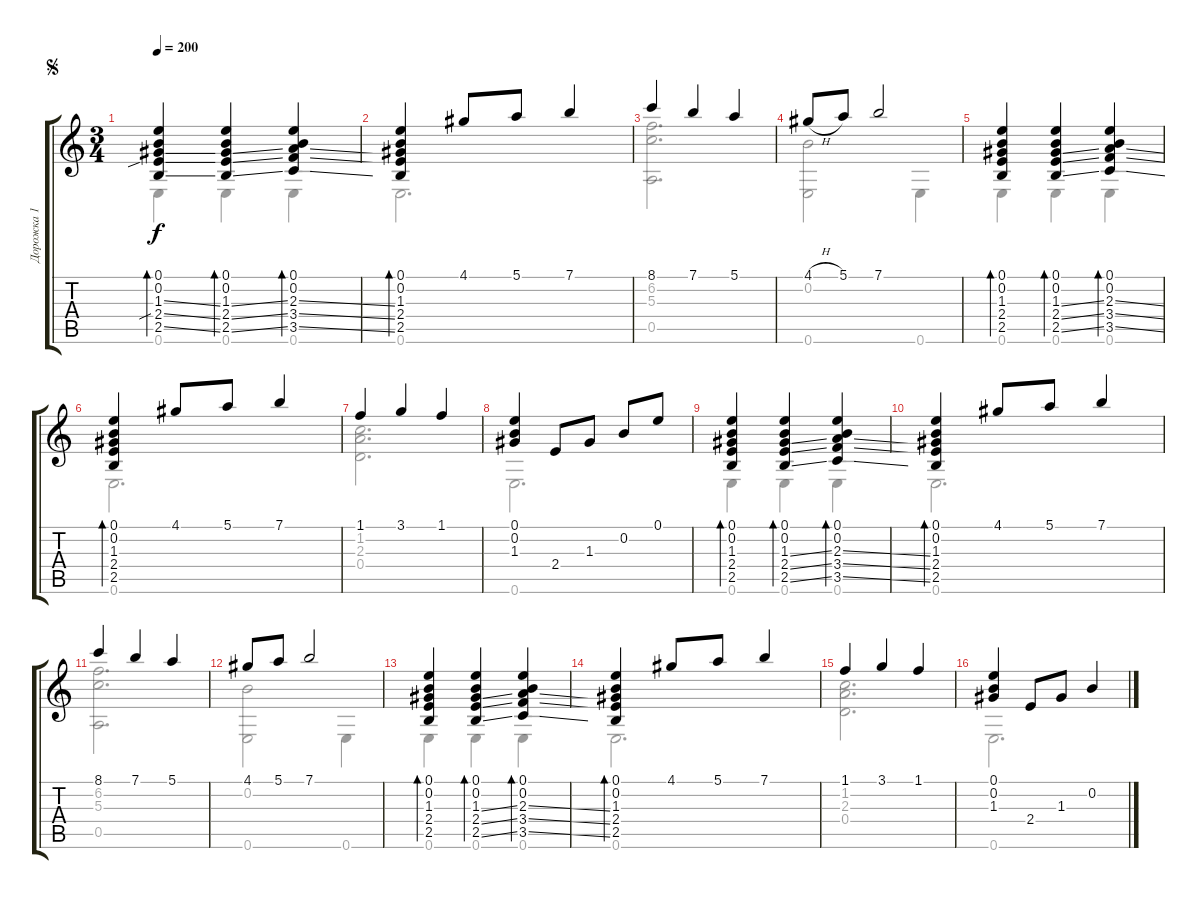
\track ("Дорожка 1" "Дорожка 1") {instrument acousticguitarnylon}
\staff {score tabs}
\tuning (E4 B3 G3 D3 A2 E2) {hide}
\voice
\ts (3 4)
\jump segno
\tempo 200
\clef g2
\ks c
(0.1 0.2 1.3{ss} 2.4{sib ss} 2.5{ss}).4{bd 60 dy f instrument acousticguitarnylon} (0.1 0.2 1.3{ss} 2.4{ss} 2.5{ss}).4{bd 60} (0.1 0.2 2.3{ss} 3.4{ss} 3.5{ss}).4{bd 60} |
(0.1 0.2 1.3 2.4 2.5).4{bd 60} 4.1.8{beam Up} 5.1.8{beam Up} 7.1.4{beam Up} |
8.1.4 7.1.4 5.1.4 |
4.1{h}.8 5.1.8 7.1.2{beam Up} |
(0.1 0.2 1.3 2.4 2.5).4{bd 60} (0.1 0.2 1.3{ss} 2.4{ss} 2.5{ss}).4{bd 60} (0.1 0.2 2.3{ss} 3.4{ss} 3.5{ss}).4{bd 60} |
(0.1 0.2 1.3 2.4 2.5).4{bd 60} 4.1.8{beam Up} 5.1.8{beam Up} 7.1.4{beam Up} |
1.1.4{beam Up} 3.1.4{beam Up} 1.1.4{beam Up} |
(0.1 0.2 1.3).4{beam Up} 2.4.8 1.3.8 0.2.8{beam Up} 0.1.8{beam Up} |
(0.1 0.2 1.3 2.4 2.5).4{bd 60} (0.1 0.2 1.3{ss} 2.4{ss} 2.5{ss}).4{bd 60} (0.1 0.2 2.3{ss} 3.4{ss} 3.5{ss}).4{bd 60} |
(0.1 0.2 1.3 2.4 2.5).4{bd 60} 4.1.8{beam Up} 5.1.8{beam Up} 7.1.4{beam Up} |
8.1.4{beam Up} 7.1.4{beam Up} 5.1.4{beam Up} |
4.1.8{beam Up} 5.1.8{beam Up} 7.1.2 |
(0.1 0.2 1.3 2.4 2.5).4{bd 60} (0.1 0.2 1.3{ss} 2.4{ss} 2.5{ss}).4{bd 60} (0.1 0.2 2.3{ss} 3.4{ss} 3.5{ss}).4{bd 60} |
(0.1 0.2 1.3 2.4 2.5).4{bd 60} 4.1.8{beam Up} 5.1.8{beam Up} 7.1.4{beam Up} |
1.1.4{beam Up} 3.1.4{beam Up} 1.1.4{beam Up} |
(0.1 0.2 1.3).4{beam Up} 2.4.8 1.3.8 0.2.4{beam Up}
\voice
\clef g2
\ottava regular
\simile none
\ks c
0.6.4{dy f} 0.6.4 0.6.4 |
0.6.2{d} |
(6.2 5.3 0.5).2{d} |
(0.2 0.6).2 0.6.4 |
0.6.4 0.6.4 0.6.4 |
0.6.2{d} |
(1.2 2.3 0.4).2{d} |
0.6.2{d} |
0.6.4 0.6.4 0.6.4 |
0.6.2{d} |
(6.2 5.3 0.5).2{d} |
(0.2 0.6).2 0.6.4 |
0.6.4 0.6.4 0.6.4 |
0.6.2{d} |
(1.2 2.3 0.4).2{d} |
0.6.2{d}
